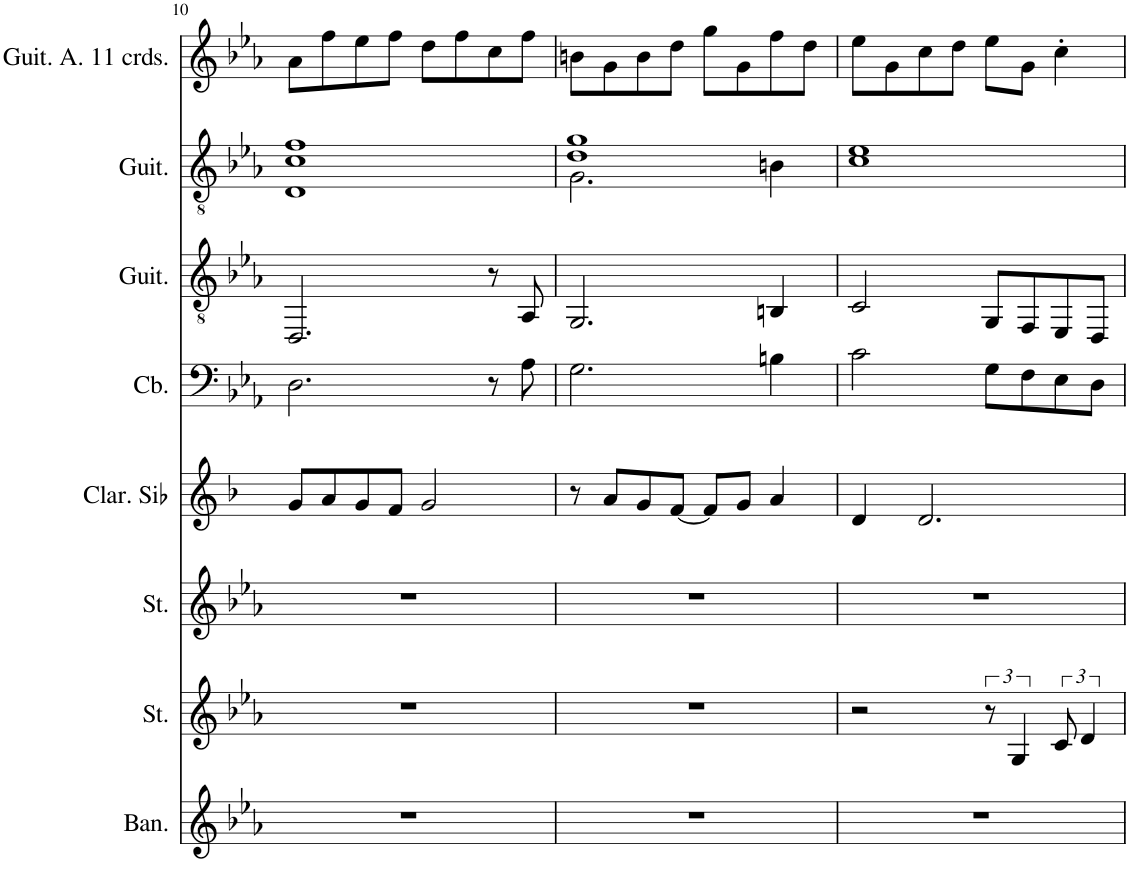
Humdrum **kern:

**kern	**kern	**kern	**kern	**kern	**kern	**kern	**kern
*part8	*part7	*part6	*part5	*part4	*part3	*part2	*part1
*staff8	*staff7	*staff6	*staff5	*staff4	*staff3	*staff2	*staff1
*I"Bandonéon, Tango Accordion	*I"Cordes, String Ensemble 2	*I"Cordes, String Ensemble 2	*I"Clarinette en Sib, Clarinet Pipe	*I"Contrebasse, Acoustic Bass	*I"Guitare à 7 cordes, Acoustic Guitar (nylon)	*I"Guitare classique, Acoustic Guitar (nylon)	*I"Guitare Alto à 11 cordes, Acoustic Guitar (nylon)
*I'Ban.	*I'St.	*I'St.	*I'Clar. Sib	*I'Cb.	*I'Guit.	*I'Guit.	*I'Guit. A. 11 crds.
!!LO:PB:g=z
*clefG2	*clefG2	*clefG2	*clefG2	*clefF4	*clefGv2	*clefGv2	*clefG2
*	*	*	*Trd1c2	*Trd7c12	*	*	*
*k[b-e-a-]	*k[b-e-a-]	*k[b-e-a-]	*k[b-]	*k[b-e-a-]	*k[b-e-a-]	*k[b-e-a-]	*k[b-e-a-]
*M4/4	*M4/4	*M4/4	*M4/4	*M4/4	*M4/4	*M4/4	*M4/4
=10	=10	=10	=10	=10	=10	=10	=10
1r	1r	1r	8g/L	2.D\	2.DD/	1D 1c 1f	8a-\L
.	.	.	8a/	.	.	.	8ff\
.	.	.	8g/	.	.	.	8ee-\
.	.	.	8f/J	.	.	.	8ff\J
.	.	.	2g/	.	.	.	8dd\L
.	.	.	.	.	.	.	8ff\
.	.	.	.	8r	8r	.	8cc\
.	.	.	.	8A-\	8AA-/	.	8ff\J
=11	=11	=11	=11	=11	=11	=11	=11
*	*	*	*	*	*	*^	*
1r	1r	1r	8r	2.G\	2.GG/	1d 1g	2.G\	8bn\L
.	.	.	8a/L	.	.	.	.	8g\
.	.	.	8g/	.	.	.	.	8b\
.	.	.	[8f/J	.	.	.	.	8dd\J
.	.	.	8f/L]	.	.	.	.	8gg\L
.	.	.	8g/J	.	.	.	.	8g\
.	.	.	4a/	4Bn\	4BBn/	.	4Bn\	8ff\
.	.	.	.	.	.	.	.	8dd\J
*	*	*	*	*	*	*v	*v	*
=12	=12	=12	=12	=12	=12	=12	=12
1r	2r	1r	4d/	2c\	2C/	1c 1e-	8ee-\L
.	.	.	.	.	.	.	8g\
.	.	.	2.d/	.	.	.	8cc\
.	.	.	.	.	.	.	8dd\J
.	12r	.	.	8G\L	8GG/L	.	8ee-\L
.	6G/	.	.	.	.	.	.
.	.	.	.	8F\	8FF/	.	8g\J
.	12c/	.	.	8E-\	8EE-/	.	4cc'\
.	6d/	.	.	.	.	.	.
.	.	.	.	8D\J	8DD/J	.	.
=	=	=	=	=	=	=	=
*-	*-	*-	*-	*-	*-	*-	*-
